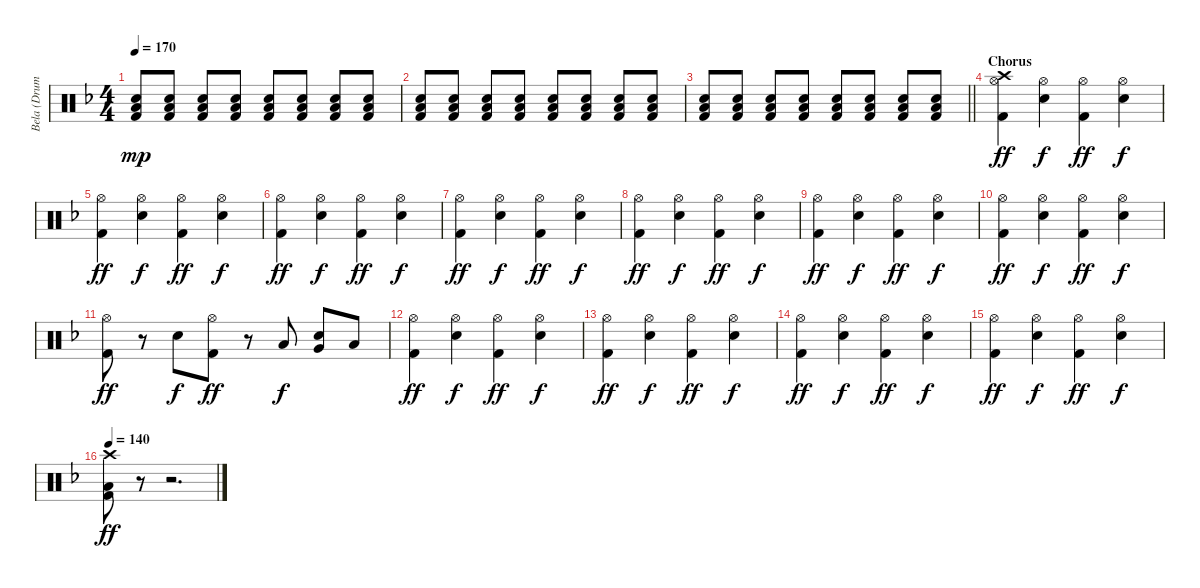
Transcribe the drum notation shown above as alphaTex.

\track ("Bela (Drums)" "Bela (Drum") {instrument percussion}
\staff {score}
\articulation defaults
\ts (4 4)
\tempo 170
\clef neutral
\ks f
("Low Floor Tom (hit)" "Electric Snare (hit)" "Kick (hit) 2").8{dy mp} ("Low Floor Tom (hit)" "Electric Snare (hit)" "Kick (hit) 2").8 ("Low Floor Tom (hit)" "Electric Snare (hit)" "Kick (hit) 2").8 ("Low Floor Tom (hit)" "Electric Snare (hit)" "Kick (hit) 2").8 ("Low Floor Tom (hit)" "Electric Snare (hit)" "Kick (hit) 2").8 ("Low Floor Tom (hit)" "Electric Snare (hit)" "Kick (hit) 2").8 ("Low Floor Tom (hit)" "Electric Snare (hit)" "Kick (hit) 2").8 ("Low Floor Tom (hit)" "Electric Snare (hit)" "Kick (hit) 2").8 |
("Low Floor Tom (hit)" "Electric Snare (hit)" "Kick (hit) 2").8 ("Low Floor Tom (hit)" "Electric Snare (hit)" "Kick (hit) 2").8 ("Low Floor Tom (hit)" "Electric Snare (hit)" "Kick (hit) 2").8 ("Low Floor Tom (hit)" "Electric Snare (hit)" "Kick (hit) 2").8 ("Low Floor Tom (hit)" "Electric Snare (hit)" "Kick (hit) 2").8 ("Low Floor Tom (hit)" "Electric Snare (hit)" "Kick (hit) 2").8 ("Low Floor Tom (hit)" "Electric Snare (hit)" "Kick (hit) 2").8 ("Low Floor Tom (hit)" "Electric Snare (hit)" "Kick (hit) 2").8 |
\barLineRight lightlight
("Low Floor Tom (hit)" "Electric Snare (hit)" "Kick (hit) 2").8 ("Low Floor Tom (hit)" "Electric Snare (hit)" "Kick (hit) 2").8 ("Low Floor Tom (hit)" "Electric Snare (hit)" "Kick (hit) 2").8 ("Low Floor Tom (hit)" "Electric Snare (hit)" "Kick (hit) 2").8 ("Low Floor Tom (hit)" "Electric Snare (hit)" "Kick (hit) 2").8 ("Low Floor Tom (hit)" "Electric Snare (hit)" "Kick (hit) 2").8 ("Low Floor Tom (hit)" "Electric Snare (hit)" "Kick (hit) 2").8 ("Low Floor Tom (hit)" "Electric Snare (hit)" "Kick (hit) 2").8 |
\section ("" "Chorus")
("Hi-Hat (open)" "Crash high (hit)" "Kick (hit) 2").4{dy ff} ("Hi-Hat (open)" "Electric Snare (hit)").4{dy f} ("Hi-Hat (open)" "Kick (hit) 2").4{dy ff} ("Hi-Hat (open)" "Electric Snare (hit)").4{dy f} |
("Hi-Hat (open)" "Kick (hit) 2").4{dy ff} ("Hi-Hat (open)" "Electric Snare (hit)").4{dy f} ("Hi-Hat (open)" "Kick (hit) 2").4{dy ff} ("Hi-Hat (open)" "Electric Snare (hit)").4{dy f} |
("Hi-Hat (open)" "Kick (hit) 2").4{dy ff} ("Hi-Hat (open)" "Electric Snare (hit)").4{dy f} ("Hi-Hat (open)" "Kick (hit) 2").4{dy ff} ("Hi-Hat (open)" "Electric Snare (hit)").4{dy f} |
("Hi-Hat (open)" "Kick (hit) 2").4{dy ff} ("Hi-Hat (open)" "Electric Snare (hit)").4{dy f} ("Hi-Hat (open)" "Kick (hit) 2").4{dy ff} ("Hi-Hat (open)" "Electric Snare (hit)").4{dy f} |
("Hi-Hat (open)" "Kick (hit) 2").4{dy ff} ("Hi-Hat (open)" "Electric Snare (hit)").4{dy f} ("Hi-Hat (open)" "Kick (hit) 2").4{dy ff} ("Hi-Hat (open)" "Electric Snare (hit)").4{dy f} |
("Hi-Hat (open)" "Kick (hit) 2").4{dy ff} ("Hi-Hat (open)" "Electric Snare (hit)").4{dy f} ("Hi-Hat (open)" "Kick (hit) 2").4{dy ff} ("Hi-Hat (open)" "Electric Snare (hit)").4{dy f} |
("Hi-Hat (open)" "Kick (hit) 2").4{dy ff} ("Hi-Hat (open)" "Electric Snare (hit)").4{dy f} ("Hi-Hat (open)" "Kick (hit) 2").4{dy ff} ("Hi-Hat (open)" "Electric Snare (hit)").4{dy f} |
("Hi-Hat (open)" "Kick (hit) 2").8{dy ff} r.8 "Electric Snare (hit)".8{dy f} ("Hi-Hat (open)" "Kick (hit) 2").8{dy ff} r.8 "Low Tom (hit)".8{dy f} ("Very Low Tom (hit)" "Electric Snare (hit)").8 "Low Floor Tom (hit)".8 |
("Hi-Hat (open)" "Kick (hit) 2").4{dy ff} ("Hi-Hat (open)" "Electric Snare (hit)").4{dy f} ("Hi-Hat (open)" "Kick (hit) 2").4{dy ff} ("Hi-Hat (open)" "Electric Snare (hit)").4{dy f} |
("Hi-Hat (open)" "Kick (hit) 2").4{dy ff} ("Hi-Hat (open)" "Electric Snare (hit)").4{dy f} ("Hi-Hat (open)" "Kick (hit) 2").4{dy ff} ("Hi-Hat (open)" "Electric Snare (hit)").4{dy f} |
("Hi-Hat (open)" "Kick (hit) 2").4{dy ff} ("Hi-Hat (open)" "Electric Snare (hit)").4{dy f} ("Hi-Hat (open)" "Kick (hit) 2").4{dy ff} ("Hi-Hat (open)" "Electric Snare (hit)").4{dy f} |
("Hi-Hat (open)" "Kick (hit) 2").4{dy ff} ("Hi-Hat (open)" "Electric Snare (hit)").4{dy f} ("Hi-Hat (open)" "Kick (hit) 2").4{dy ff} ("Hi-Hat (open)" "Electric Snare (hit)").4{dy f} |
\tempo 140
("Crash high (hit)" "Low Floor Tom (hit)" "Kick (hit) 2").8{dy ff} r.8 r.2{d}
